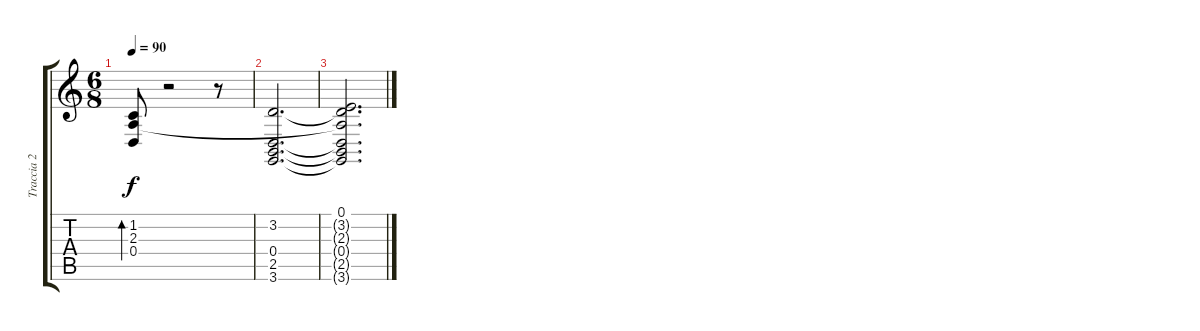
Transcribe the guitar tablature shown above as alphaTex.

\track ("Traccia 2" "Traccia 2") {instrument drawbarorgan}
\staff {score tabs}
\tuning (E4 B3 G3 D3 A2 E2) {hide}
\ts (6 8)
\tempo 90
\clef g2
\ks c
(1.2 2.3 0.4).8{bd 240 dy f} r.2 r.8 |
(3.2 0.4 2.5 3.6).2{d} |
(0.1 3.2{t} 2.3{t} 0.4{t} 2.5{t} 3.6{t}).2{d}
